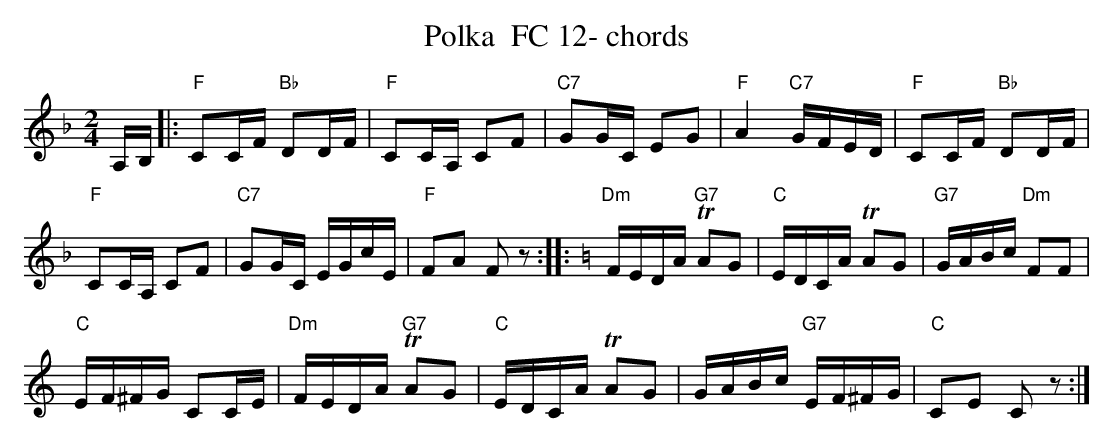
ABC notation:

X:1
T:Polka  FC 12- chords
M:2/4
L:1/16
K:Fmaj%%MIDI gchordon
A,B, |: "F"C2CF "Bb"D2DF | "F"C2CA, C2F2 | "C7"G2GC E2G2 | "F"A4 "C7"GFED | "F"C2CF "Bb"D2DF |
"F"C2CA, C2F2 | "C7"G2GC EGcE | "F"F2A2 F2z2 :: [K:Cmaj] "Dm"FEDA "G7"TA2G2 | "C"EDCA TA2G2 | "G7"GABc "Dm"F2F2 |
"C"EF^FG C2CE | "Dm"FEDA "G7"TA2G2 | "C"EDCA TA2G2 | GABc "G7"EF^FG | "C"C2E2 C2z2 :|
